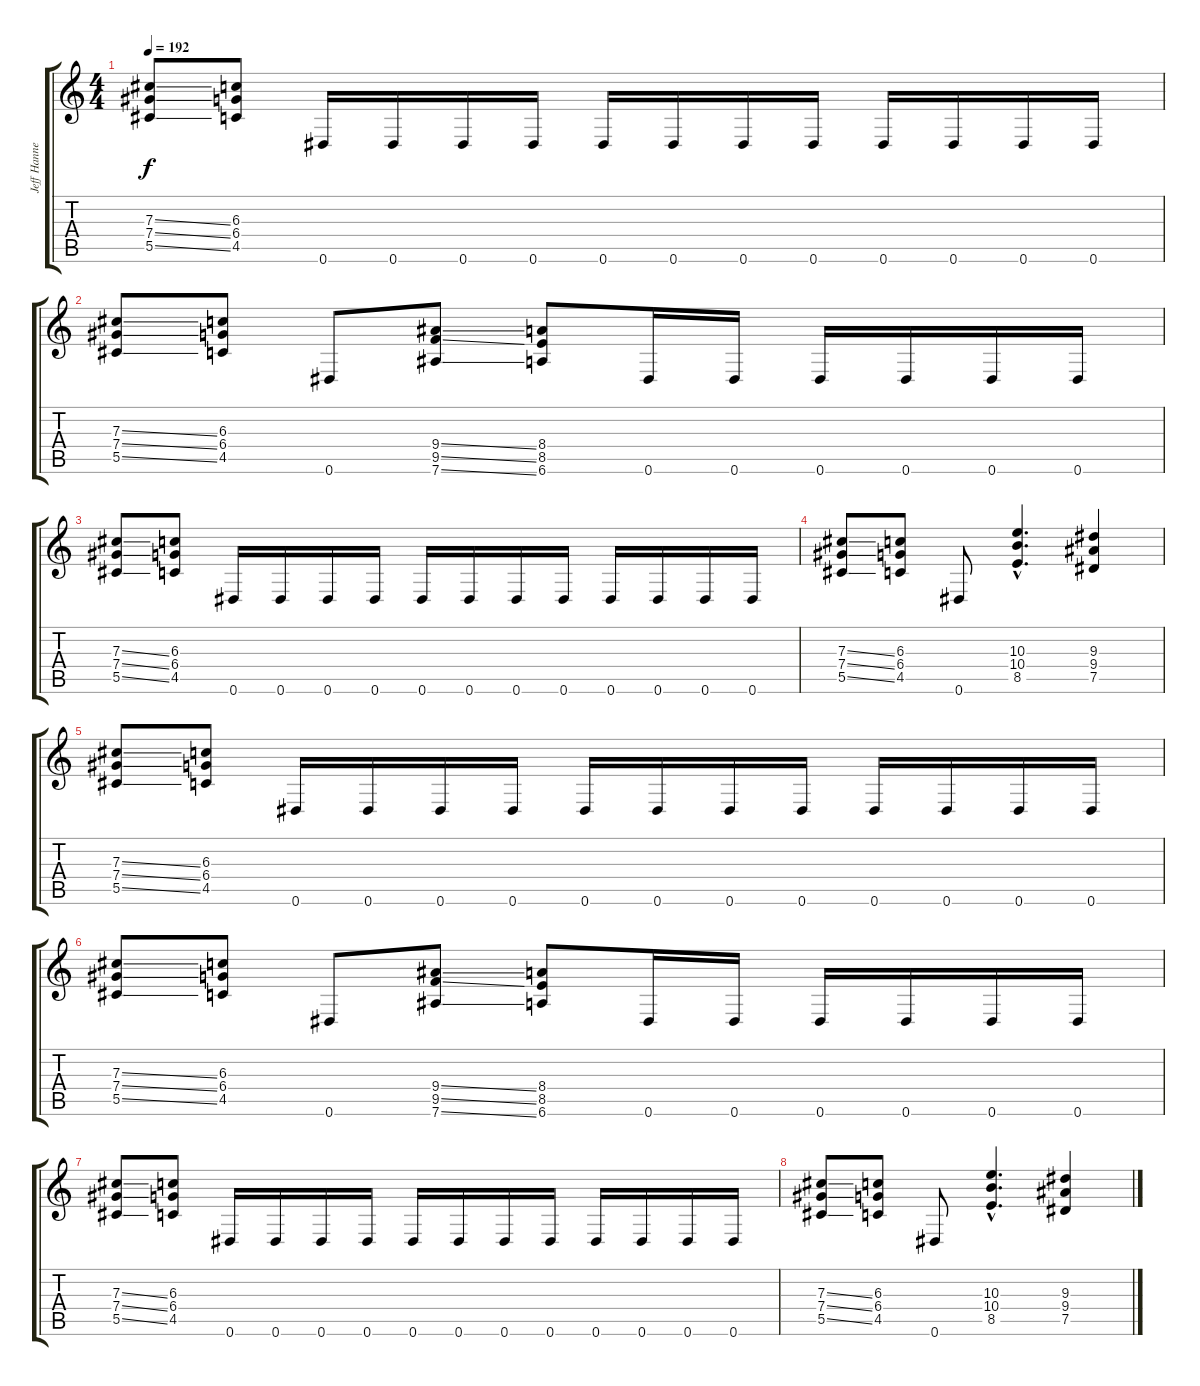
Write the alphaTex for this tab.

\track ("Jeff Hanneman" "Jeff Hanne") {instrument distortionguitar}
\staff {score tabs}
\tuning (Eb4 Bb3 Gb3 Db3 Ab2 Eb2) {hide}
\ts (4 4)
\tempo 192
\clef g2
\ks c
(7.3{ss} 7.4{ss} 5.5{ss}).8{dy f} (6.3 6.4 4.5).8 0.6.16 0.6.16 0.6.16 0.6.16 0.6.16 0.6.16 0.6.16 0.6.16 0.6.16 0.6.16 0.6.16 0.6.16 |
(7.3{ss} 7.4{ss} 5.5{ss}).8 (6.3 6.4 4.5).8 0.6.8 (9.4{ss} 9.5{ss} 7.6{ss}).8 (8.4 8.5 6.6).8 0.6.16 0.6.16 0.6.16 0.6.16 0.6.16 0.6.16 |
(7.3{ss} 7.4{ss} 5.5{ss}).8 (6.3 6.4 4.5).8 0.6.16 0.6.16 0.6.16 0.6.16 0.6.16 0.6.16 0.6.16 0.6.16 0.6.16 0.6.16 0.6.16 0.6.16 |
(7.3{ss} 7.4{ss} 5.5{ss}).8 (6.3 6.4 4.5).8 0.6.8 (10.3{hac} 10.4{hac} 8.5{hac}).4{d} (9.3 9.4 7.5).4 |
(7.3{ss} 7.4{ss} 5.5{ss}).8 (6.3 6.4 4.5).8 0.6.16 0.6.16 0.6.16 0.6.16 0.6.16 0.6.16 0.6.16 0.6.16 0.6.16 0.6.16 0.6.16 0.6.16 |
(7.3{ss} 7.4{ss} 5.5{ss}).8 (6.3 6.4 4.5).8 0.6.8 (9.4{ss} 9.5{ss} 7.6{ss}).8 (8.4 8.5 6.6).8 0.6.16 0.6.16 0.6.16 0.6.16 0.6.16 0.6.16 |
(7.3{ss} 7.4{ss} 5.5{ss}).8 (6.3 6.4 4.5).8 0.6.16 0.6.16 0.6.16 0.6.16 0.6.16 0.6.16 0.6.16 0.6.16 0.6.16 0.6.16 0.6.16 0.6.16 |
(7.3{ss} 7.4{ss} 5.5{ss}).8 (6.3 6.4 4.5).8 0.6.8 (10.3{hac} 10.4{hac} 8.5{hac}).4{d} (9.3 9.4 7.5).4
